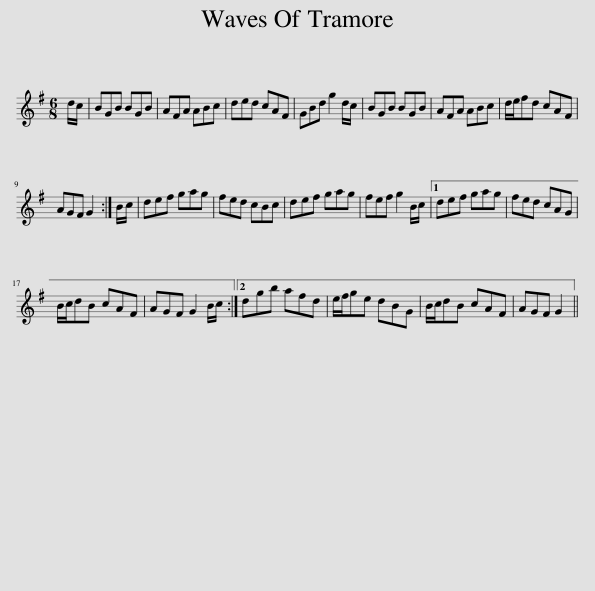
X:1
L:1/8
M:6/8
I:linebreak $
K:G
V:1 treble
V:1
 d/c/ | BGB BGB | AFA ABc | ded cAF | GBd g2 d/c/ | %5
 BGB BGB | AFA ABc | d/e/fd cAF |$ AGF G2 :| B/c/ | %10
 def gag | fed cBc | def gag | fef g2 B/c/ |1 def gag | %15
 fed cAG |$ B/c/dB cAF | AGF G2 B/c/ :|2 dgb afd | e/f/ge dBG | %20
 B/c/dB cAF | AGF G2 || %22
